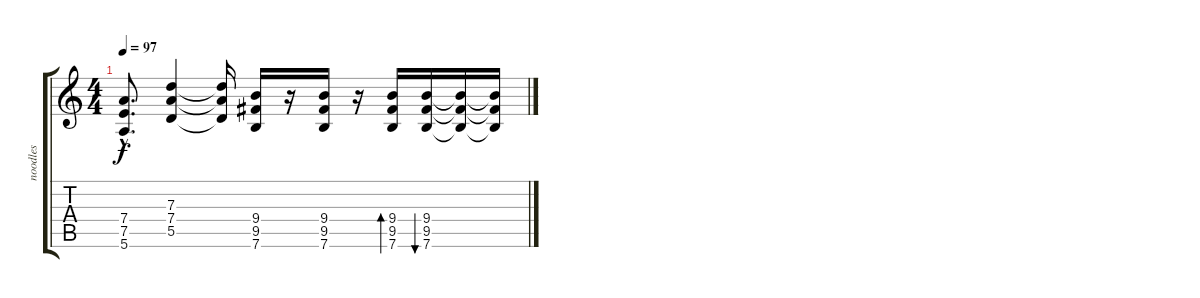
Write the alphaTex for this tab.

\track ("noodles" "noodles") {instrument distortionguitar}
\staff {score tabs}
\tuning (E4 B3 G3 D3 A2 E2) {hide}
\ts (4 4)
\tempo 97
\clef g2
\ks c
(7.4{hac} 7.5{hac} 5.6{hac}).8{d dy f} (7.3 7.4 5.5).4 (7.3{t} 7.4{t} 5.5{t}).16 (9.4 9.5 7.6).16 r.16 (9.4 9.5 7.6).16 r.16 (9.4 9.5 7.6).16{bd 60} (9.4 9.5 7.6).16{bu 60} (9.4{t} 9.5{t} 7.6{t}).16 (9.4{t} 9.5{t} 7.6{t}).16
